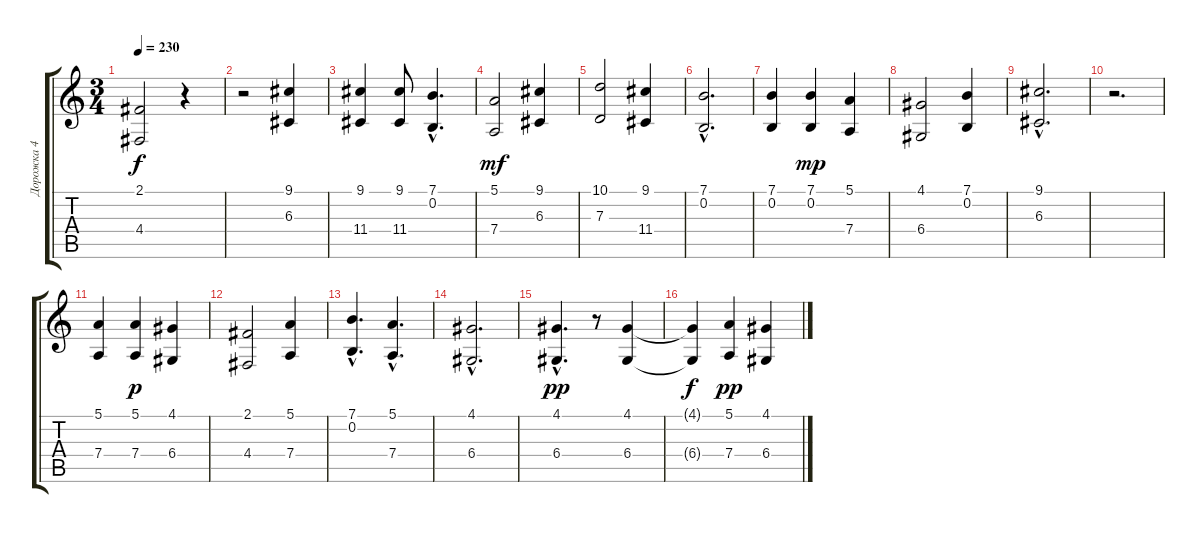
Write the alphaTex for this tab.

\track ("Дорожка 4" "Дорожка 4") {instrument violin}
\staff {score tabs}
\tuning (E4 B3 G3 D3 A2 E2) {hide}
\ts (3 4)
\tempo 230
\clef g2
\ks c
(2.1 4.4).2{dy f} r.4 |
r.2 (9.1 6.3).4 |
(9.1 11.4).4 (9.1 11.4).8 (7.1{hac} 0.2{hac}).4{d} |
(5.1 7.4).2{dy mf} (9.1 6.3).4 |
(10.1 7.3).2 (9.1 11.4).4 |
(7.1{hac} 0.2{hac}).2{d} |
(7.1 0.2).4 (7.1 0.2).4{dy mp} (5.1 7.4).4 |
(4.1 6.4).2 (7.1 0.2).4 |
(9.1{hac} 6.3{hac}).2{d} |
r.2{d} |
(5.1 7.4).4 (5.1 7.4).4{dy p} (4.1 6.4).4 |
(2.1 4.4).2 (5.1 7.4).4 |
(7.1{hac} 0.2{hac}).4{d} (5.1{hac} 7.4{hac}).4{d} |
(4.1{hac} 6.4{hac}).2{d} |
(4.1{hac} 6.4{hac}).4{d dy pp} r.8 (4.1 6.4).4 |
(4.1{t} 6.4{t}).4{dy f} (5.1 7.4).4{dy pp} (4.1 6.4).4
